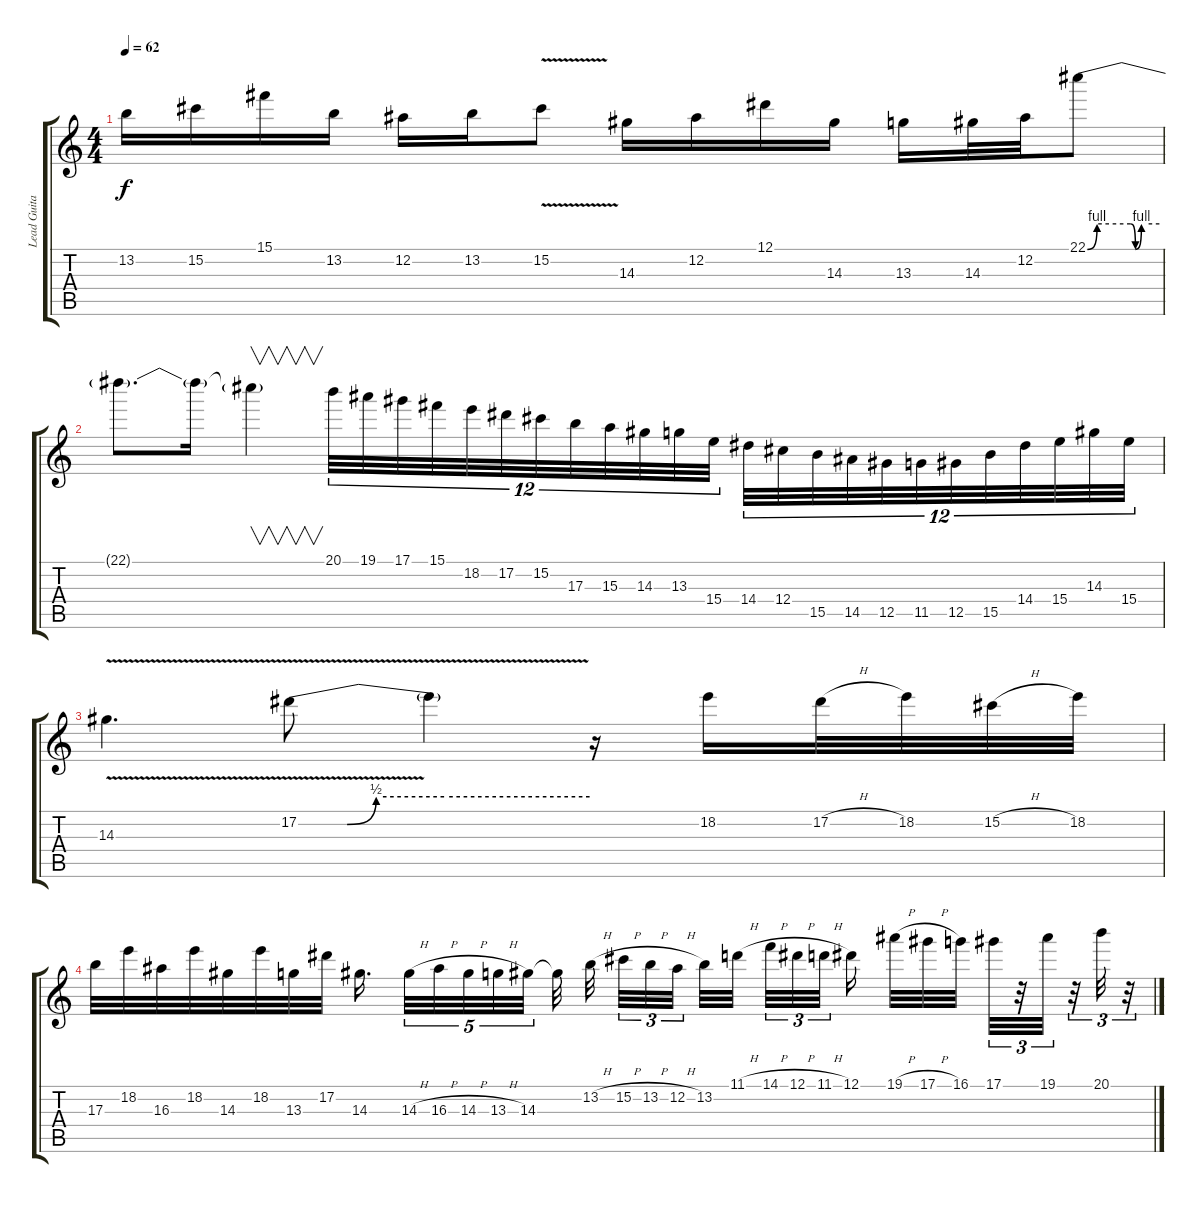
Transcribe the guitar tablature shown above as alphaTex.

\track ("Lead Guitar" "Lead Guita") {instrument overdrivenguitar}
\staff {score tabs}
\tuning (Eb4 Bb3 Gb3 Db3 Ab2 Eb2) {hide}
\ts (4 4)
\tempo 62
\clef g2
\ks c
13.2.16{dy f} 15.2.16 15.1.16 13.2.16 12.2.16 13.2.16 15.2{v}.8 14.3.16 12.2.16 12.1.16 14.3.16 13.3.16 14.3.32 12.2.32 22.1{be (custom 0 0 8 4 36 4 40 0 45 4 60 4)}.8 |
22.1{t}.8{d} 22.1{t}.16 22.1{t}.4{v} 20.1.32{tu (12 8)} 19.1.32{tu (12 8)} 17.1.32{tu (12 8)} 15.1.32{tu (12 8)} 18.2.32{tu (12 8)} 17.2.32{tu (12 8)} 15.2.32{tu (12 8)} 17.3.32{tu (12 8)} 15.3.32{tu (12 8)} 14.3.32{tu (12 8)} 13.3.32{tu (12 8)} 15.4.32{tu (12 8)} 14.4.32{tu (12 8)} 12.4.32{tu (12 8)} 15.5.32{tu (12 8)} 14.5.32{tu (12 8)} 12.5.32{tu (12 8)} 11.5.32{tu (12 8)} 12.5.32{tu (12 8)} 15.5.32{tu (12 8)} 14.4.32{tu (12 8)} 15.4.32{tu (12 8)} 14.3.32{tu (12 8)} 15.4.32{tu (12 8)} |
14.3{v}.4{d} 17.2{be (custom 0 0 10 0 16 2 30 2 60 2) v}.8 17.2{t}.4 r.16 18.2.16 17.2{h}.32 18.2.32 15.2{h}.32 18.2.32 |
17.3.32 18.2.32 16.3.32 18.2.32 14.3.32 18.2.32 13.3.32 17.2.32 14.3.16{d} 14.3{h}.32{tu (5 4)} 16.3{h}.32{tu (5 4)} 14.3{h}.32{tu (5 4)} 13.3{h}.32{tu (5 4)} 14.3.32{tu (5 4)} 14.3{t}.32 13.2{h}.32 15.2{h}.32{tu (3 2)} 13.2{h}.32{tu (3 2)} 12.2{h}.32{tu (3 2)} 13.2.32 11.1{h}.32 14.1{h}.32{tu (3 2)} 12.1{h}.32{tu (3 2)} 11.1{h}.32{tu (3 2)} 12.1.16 19.1{h}.32 17.1{h}.32 16.1.32 17.1.32{tu (3 2)} r.32{tu (3 2)} 19.1.32{tu (3 2)} r.32{tu (3 2)} 20.1.32{tu (3 2)} r.32{tu (3 2)}
